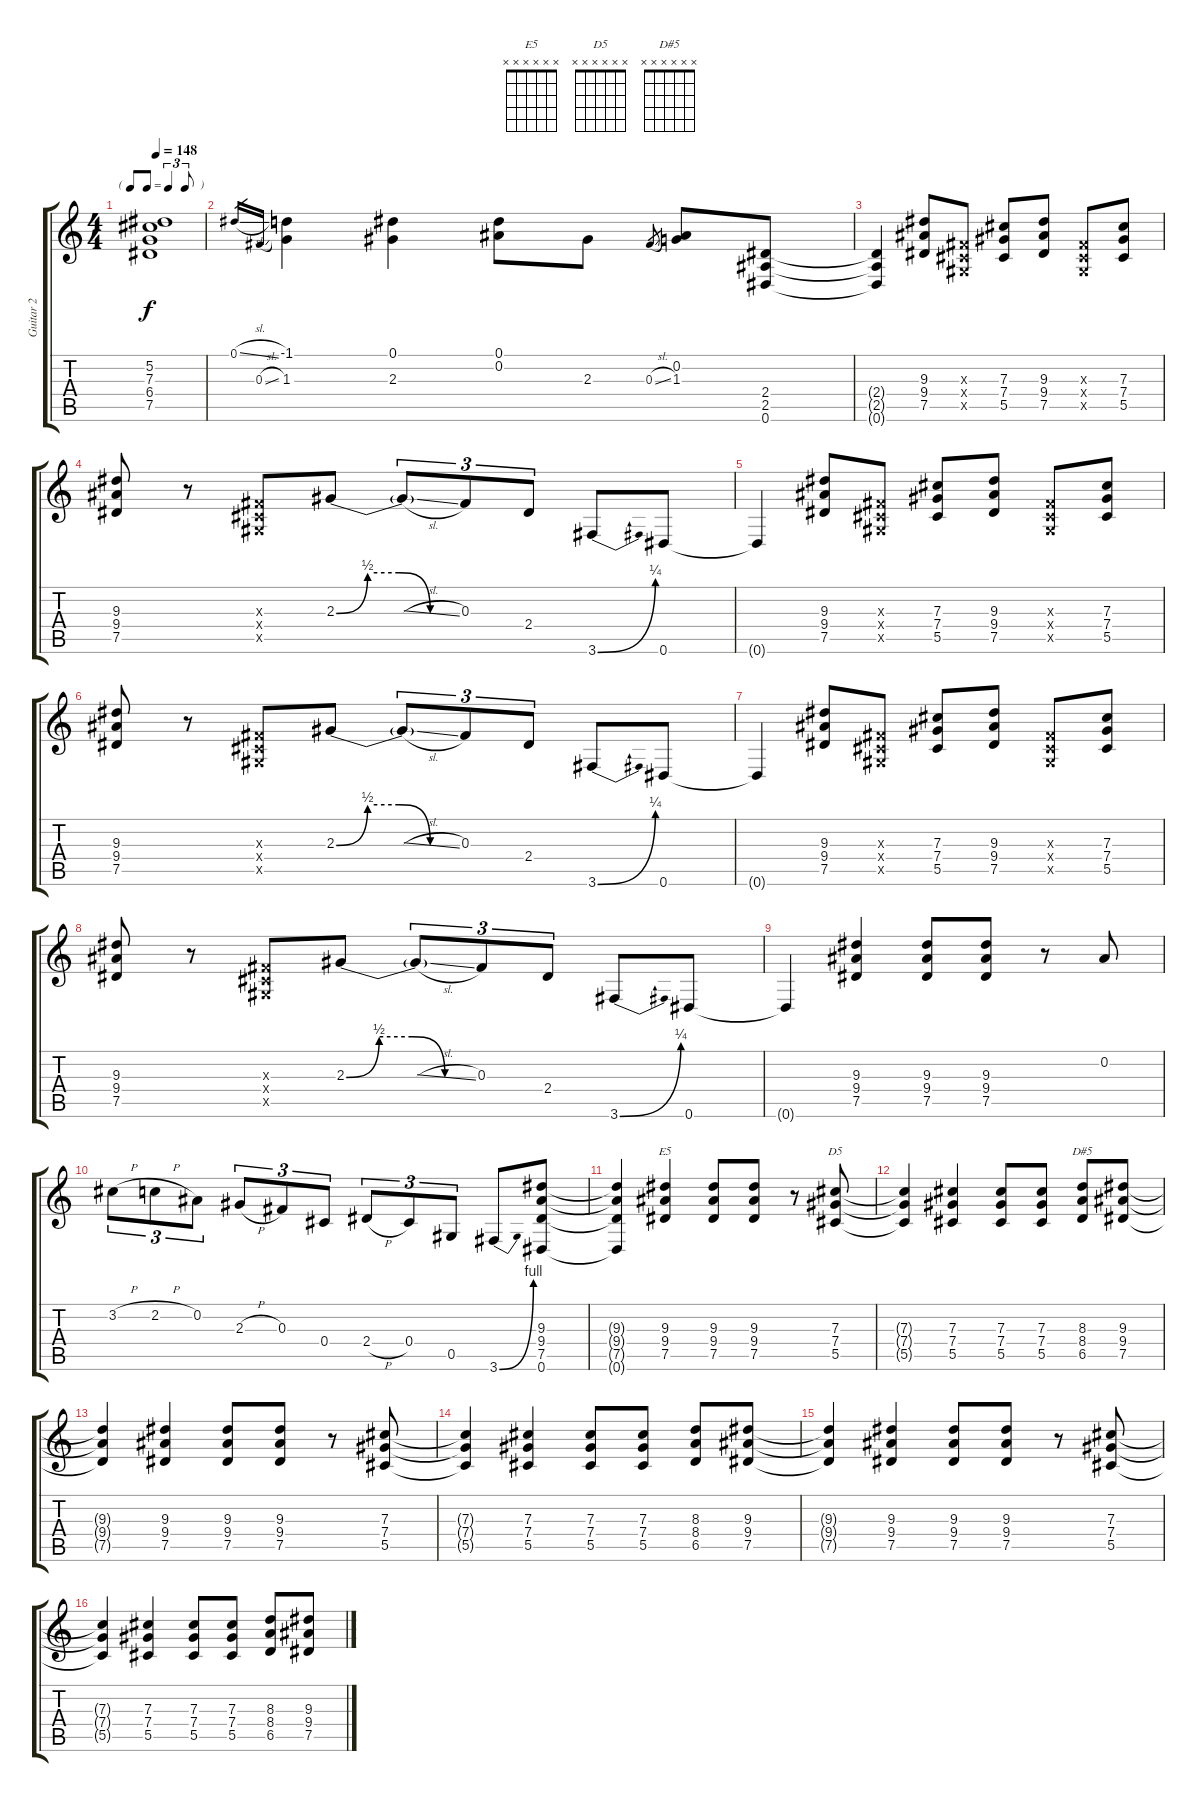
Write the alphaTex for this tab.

\track ("Guitar 2" "Guitar 2") {instrument overdrivenguitar}
\staff {score tabs}
\tuning (Eb4 Bb3 Gb3 Db3 Ab2 Eb2) {hide}
\chord ("E5" x x x x x x)
\chord ("D5" x x x x x x)
\chord ("D#5" x x x x x x)
\ts (4 4)
\tf triplet8th
\tempo 148
\clef g2
\ks c
(5.2{t} 7.3{t} 6.4{t} 7.5{t}).1{dy f} |
0.1{sl}.16{gr} 0.3{sl}.16{gr} (-1.1 1.3).4 (0.1 2.3).4 (0.1 0.2).8 2.3.8 0.3{sl}.8{gr} (0.2 1.3).8 (2.4 2.5 0.6).8 |
(2.4{t} 2.5{t} 0.6{t}).4 (9.3 9.4 7.5).8 (0.3{x} 0.4{x} 0.5{x}).8 (7.3 7.4 5.5).8 (9.3 9.4 7.5).8 (0.3{x} 0.4{x} 0.5{x}).8 (7.3 7.4 5.5).8 |
(9.3 9.4 7.5).8 r.8 (0.3{x} 0.4{x} 0.5{x}).8 2.3{be (custom 0 0 15 2 30 2 45 0 60 0)}.8 2.3{sl t}.8{tu (3 2)} 0.3.8{tu (3 2)} 2.4.8{tu (3 2)} 3.6{be (bend 0 0 60 1)}.8 0.6.8 |
0.6{t}.4 (9.3 9.4 7.5).8 (0.3{x} 0.4{x} 0.5{x}).8 (7.3 7.4 5.5).8 (9.3 9.4 7.5).8 (0.3{x} 0.4{x} 0.5{x}).8 (7.3 7.4 5.5).8 |
(9.3 9.4 7.5).8 r.8 (0.3{x} 0.4{x} 0.5{x}).8 2.3{be (custom 0 0 15 2 30 2 45 0 60 0)}.8 2.3{sl t}.8{tu (3 2)} 0.3.8{tu (3 2)} 2.4.8{tu (3 2)} 3.6{be (bend 0 0 60 1)}.8 0.6.8 |
0.6{t}.4 (9.3 9.4 7.5).8 (0.3{x} 0.4{x} 0.5{x}).8 (7.3 7.4 5.5).8 (9.3 9.4 7.5).8 (0.3{x} 0.4{x} 0.5{x}).8 (7.3 7.4 5.5).8 |
(9.3 9.4 7.5).8 r.8 (0.3{x} 0.4{x} 0.5{x}).8 2.3{be (custom 0 0 15 2 30 2 45 0 60 0)}.8 2.3{sl t}.8{tu (3 2)} 0.3.8{tu (3 2)} 2.4.8{tu (3 2)} 3.6{be (bend 0 0 60 1)}.8 0.6.8 |
0.6{t}.4 (9.3 9.4 7.5).4 (9.3 9.4 7.5).8 (9.3 9.4 7.5).8 r.8 0.2.8 |
3.2{h}.8{tu (3 2)} 2.2{h}.8{tu (3 2)} 0.2.8{tu (3 2)} 2.3{h}.8{tu (3 2)} 0.3.8{tu (3 2)} 0.4.8{tu (3 2)} 2.4{h}.8{tu (3 2)} 0.4.8{tu (3 2)} 0.5.8{tu (3 2)} 3.6{be (bend 0 0 60 4)}.8 (9.3 9.4 7.5 0.6).8 |
(9.3{t} 9.4{t} 7.5{t} 0.6{t}).4 (9.3 9.4 7.5).4{ch "E5"} (9.3 9.4 7.5).8 (9.3 9.4 7.5).8 r.8 (7.3 7.4 5.5).8{ch "D5"} |
(7.3{t} 7.4{t} 5.5{t}).4 (7.3 7.4 5.5).4 (7.3 7.4 5.5).8 (7.3 7.4 5.5).8 (8.3 8.4 6.5).8{ch "D#5"} (9.3 9.4 7.5).8 |
(9.3{t} 9.4{t} 7.5{t}).4 (9.3 9.4 7.5).4 (9.3 9.4 7.5).8 (9.3 9.4 7.5).8 r.8 (7.3 7.4 5.5).8 |
(7.3{t} 7.4{t} 5.5{t}).4 (7.3 7.4 5.5).4 (7.3 7.4 5.5).8 (7.3 7.4 5.5).8 (8.3 8.4 6.5).8 (9.3 9.4 7.5).8 |
(9.3{t} 9.4{t} 7.5{t}).4 (9.3 9.4 7.5).4 (9.3 9.4 7.5).8 (9.3 9.4 7.5).8 r.8 (7.3 7.4 5.5).8 |
(7.3{t} 7.4{t} 5.5{t}).4 (7.3 7.4 5.5).4 (7.3 7.4 5.5).8 (7.3 7.4 5.5).8 (8.3 8.4 6.5).8 (9.3 9.4 7.5).8
